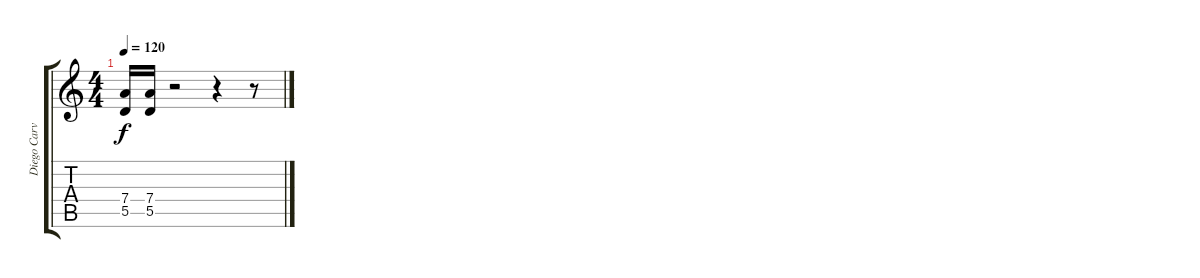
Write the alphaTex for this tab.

\track ("Diego Carvalho (Guitar)" "Diego Carv") {instrument distortionguitar}
\staff {score tabs}
\tuning (E4 B3 G3 D3 A2 E2) {hide}
\ts (4 4)
\tempo 120
\clef g2
\ks c
(7.4 5.5).16{dy f} (7.4 5.5).16 r.2 r.4 r.8
